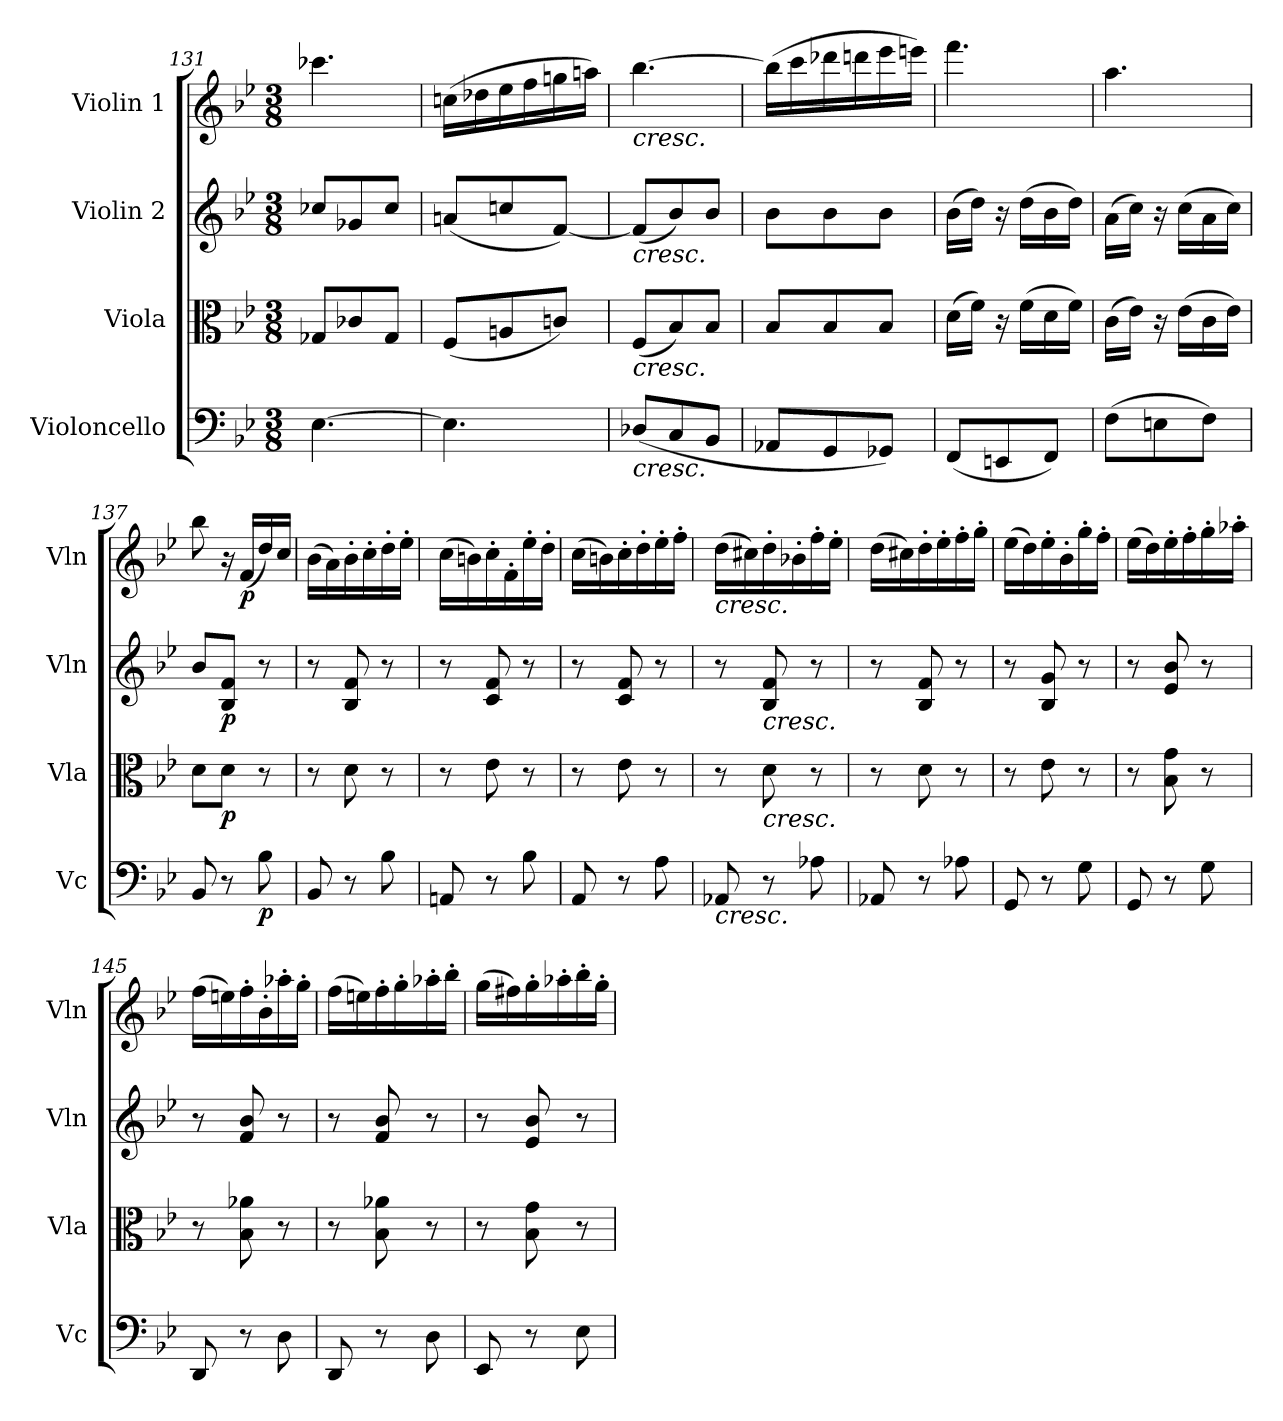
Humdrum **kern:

**kern	**dynam	**kern	**dynam	**kern	**dynam	**kern	**dynam
*part4	*part4	*part3	*part3	*part2	*part2	*part1	*part1
*staff4	*staff4	*staff3	*staff3	*staff2	*staff2	*staff1	*staff1
*I"Violoncello	*	*I"Viola	*	*I"Violin 2	*	*I"Violin 1	*
*I'Vc	*	*I'Vla	*	*I'Vln	*	*I'Vln	*
!!LO:LB:g=z
*clefF4	*	*clefC3	*	*clefG2	*	*clefG2	*
*k[b-e-]	*	*k[b-e-]	*	*k[b-e-]	*	*k[b-e-]	*
*M3/8	*	*M3/8	*	*M3/8	*	*M3/8	*
=131	=131	=131	=131	=131	=131	=131	=131
[4.E-\	.	8G-X/L	.	8cc-X/L	.	4.ccc-X\	.
.	.	8c-X/	.	8g-X/	.	.	.
.	.	8G-/J	.	8cc-/J	.	.	.
=132	=132	=132	=132	=132	=132	=132	=132
4.E-\]	.	(8F/L	.	(8an/L	.	(16ccn\LL	.
.	.	.	.	.	.	16dd-X\	.
.	.	8An/	.	8ccn/	.	16ee-\	.
.	.	.	.	.	.	16ff\	.
.	.	8cn/J)	.	[8f/J)	.	16ggn\	.
.	.	.	.	.	.	16aan\JJ)	.
!!LO:LB:g=z
=133	=133	=133	=133	=133	=133	=133	=133
!	!	!	!	!	!	!LO:TX:b:i:t=cresc.	!
!	!	!	!	!LO:TX:b:i:t=cresc.	!	!	!
!	!	!LO:TX:b:i:t=cresc.	!	!	!	!	!
!LO:TX:b:i:t=cresc.	!	!	!	!	!	!	!
(8D-X/L	.	(8F/L	.	(8f/L]	.	[4.bb-\	.
8C/	.	8B-/)	.	8b-/)	.	.	.
8BB-/J	.	8B-/J	.	8b-/J	.	.	.
=134	=134	=134	=134	=134	=134	=134	=134
8AA-X/L	.	8B-/L	.	8b-\L	.	(16bb-\LL]	.
.	.	.	.	.	.	16ccc\	.
8GG/	.	8B-/	.	8b-\	.	16ddd-X\	.
.	.	.	.	.	.	16dddn\	.
8GG-X/J)	.	8B-/J	.	8b-\J	.	16eee-\	.
.	.	.	.	.	.	16eeen\JJ)	.
=135	=135	=135	=135	=135	=135	=135	=135
(8FF/L	.	(16d\LL	.	(16b-\LL	.	4.fff\	.
.	.	16f\JJ)	.	16dd\JJ)	.	.	.
8EEn/	.	16r	.	16r	.	.	.
.	.	(16f\LL	.	(16dd\LL	.	.	.
8FF/J)	.	16d\	.	16b-\	.	.	.
.	.	16f\JJ)	.	16dd\JJ)	.	.	.
=136	=136	=136	=136	=136	=136	=136	=136
(8F\L	.	(16c\LL	.	(16a\LL	.	4.aa\	.
.	.	16e-\JJ)	.	16cc\JJ)	.	.	.
8En\	.	16r	.	16r	.	.	.
.	.	(16e-\LL	.	(16cc\LL	.	.	.
8F\J)	.	16c\	.	16a\	.	.	.
.	.	16e-\JJ)	.	16cc\JJ)	.	.	.
=137	=137	=137	=137	=137	=137	=137	=137
8BB-/	.	8d\L	.	8b-/L	.	8bb-\	.
!	!	!	!LO:DY:b	!	!LO:DY:b	!	!
8r	.	8d\J	p	8B-/ 8f/J	p	16r	.
!	!	!	!	!	!	!	!LO:DY:b
.	.	.	.	.	.	(16f/LL	p
!	!LO:DY:b	!	!	!	!	!	!
8B-\	p	8r	.	8r	.	16dd/)	.
.	.	.	.	.	.	16cc/JJ	.
=138	=138	=138	=138	=138	=138	=138	=138
8BB-/	.	8r	.	8r	.	(16b-\LL	.
.	.	.	.	.	.	16a\)	.
8r	.	8d\	.	8B-/ 8f/	.	16b-'\	.
.	.	.	.	.	.	16cc'\	.
8B-\	.	8r	.	8r	.	16dd'\	.
.	.	.	.	.	.	16ee-'\JJ	.
=139	=139	=139	=139	=139	=139	=139	=139
8AAn/	.	8r	.	8r	.	(16cc\LL	.
.	.	.	.	.	.	16bn\)	.
8r	.	8e-\	.	8c/ 8f/	.	16cc'\	.
.	.	.	.	.	.	16f'\	.
8B-\	.	8r	.	8r	.	16ee-'\	.
.	.	.	.	.	.	16dd'\JJ	.
!!LO:PB:g=z
=140	=140	=140	=140	=140	=140	=140	=140
8AA/	.	8r	.	8r	.	(16cc\LL	.
.	.	.	.	.	.	16bn\)	.
8r	.	8e-\	.	8c/ 8f/	.	16cc'\	.
.	.	.	.	.	.	16dd'\	.
8A\	.	8r	.	8r	.	16ee-'\	.
.	.	.	.	.	.	16ff'\JJ	.
=141	=141	=141	=141	=141	=141	=141	=141
!	!	!	!	!	!	!LO:TX:b:i:t=cresc.	!
!LO:TX:b:i:t=cresc.	!	!	!	!	!	!	!
8AA-X/	.	8r	.	8r	.	(16dd\LL	.
.	.	.	.	.	.	16cc#X\)	.
!	!	!	!	!LO:TX:b:i:t=cresc.	!	!	!
!	!	!LO:TX:b:i:t=cresc.	!	!	!	!	!
8r	.	8d\	.	8B-/ 8f/	.	16dd'\	.
.	.	.	.	.	.	16b-X'\	.
8A-X\	.	8r	.	8r	.	16ff'\	.
.	.	.	.	.	.	16ee-'\JJ	.
!!LO:LB:g=z
=142	=142	=142	=142	=142	=142	=142	=142
8AA-X/	.	8r	.	8r	.	(16dd\LL	.
.	.	.	.	.	.	16cc#X\)	.
8r	.	8d\	.	8B-/ 8f/	.	16dd'\	.
.	.	.	.	.	.	16ee-'\	.
8A-X\	.	8r	.	8r	.	16ff'\	.
.	.	.	.	.	.	16gg'\JJ	.
=143	=143	=143	=143	=143	=143	=143	=143
8GG/	.	8r	.	8r	.	(16ee-\LL	.
.	.	.	.	.	.	16dd\)	.
8r	.	8e-\	.	8B-/ 8g/	.	16ee-'\	.
.	.	.	.	.	.	16b-'\	.
8G\	.	8r	.	8r	.	16gg'\	.
.	.	.	.	.	.	16ff'\JJ	.
=144	=144	=144	=144	=144	=144	=144	=144
8GG/	.	8r	.	8r	.	(16ee-\LL	.
.	.	.	.	.	.	16dd\)	.
8r	.	8B-\ 8g\	.	8e-/ 8b-/	.	16ee-'\	.
.	.	.	.	.	.	16ff'\	.
8G\	.	8r	.	8r	.	16gg'\	.
.	.	.	.	.	.	16aa-X'\JJ	.
=145	=145	=145	=145	=145	=145	=145	=145
8DD/	.	8r	.	8r	.	(16ff\LL	.
.	.	.	.	.	.	16een\)	.
8r	.	8B-\ 8a-X\	.	8f/ 8b-/	.	16ff'\	.
.	.	.	.	.	.	16b-'\	.
8D\	.	8r	.	8r	.	16aa-X'\	.
.	.	.	.	.	.	16gg'\JJ	.
=146	=146	=146	=146	=146	=146	=146	=146
8DD/	.	8r	.	8r	.	(16ff\LL	.
.	.	.	.	.	.	16een\)	.
8r	.	8B-\ 8a-X\	.	8f/ 8b-/	.	16ff'\	.
.	.	.	.	.	.	16gg'\	.
8D\	.	8r	.	8r	.	16aa-X'\	.
.	.	.	.	.	.	16bb-'\JJ	.
=147	=147	=147	=147	=147	=147	=147	=147
8EE-/	.	8r	.	8r	.	(16gg\LL	.
.	.	.	.	.	.	16ff#X\)	.
8r	.	8B-\ 8g\	.	8e-/ 8b-/	.	16gg'\	.
.	.	.	.	.	.	16aa-X'\	.
8E-\	.	8r	.	8r	.	16bb-'\	.
.	.	.	.	.	.	16gg'\JJ	.
=	=	=	=	=	=	=	=
*-	*-	*-	*-	*-	*-	*-	*-
